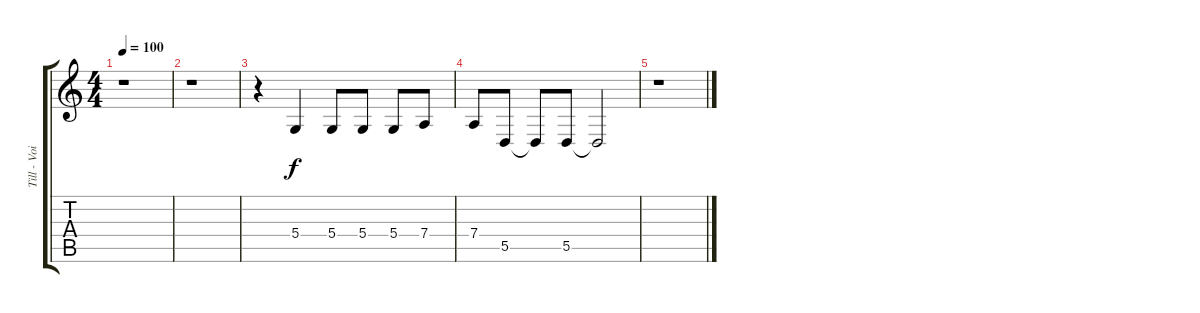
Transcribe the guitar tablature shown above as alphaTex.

\track ("Till - Voice" "Till - Voi") {instrument trombone}
\staff {score tabs}
\tuning (E4 B3 G3 D3 A2 E2) {hide}
\ts (4 4)
\tempo 100
\clef g2
\ks c
r.1{dy f} |
r.1 |
r.4 5.4.4 5.4.8 5.4.8 5.4.8 7.4.8 |
7.4.8 5.5.8 5.5{t}.8 5.5.8 5.5{t}.2 |
r.1
